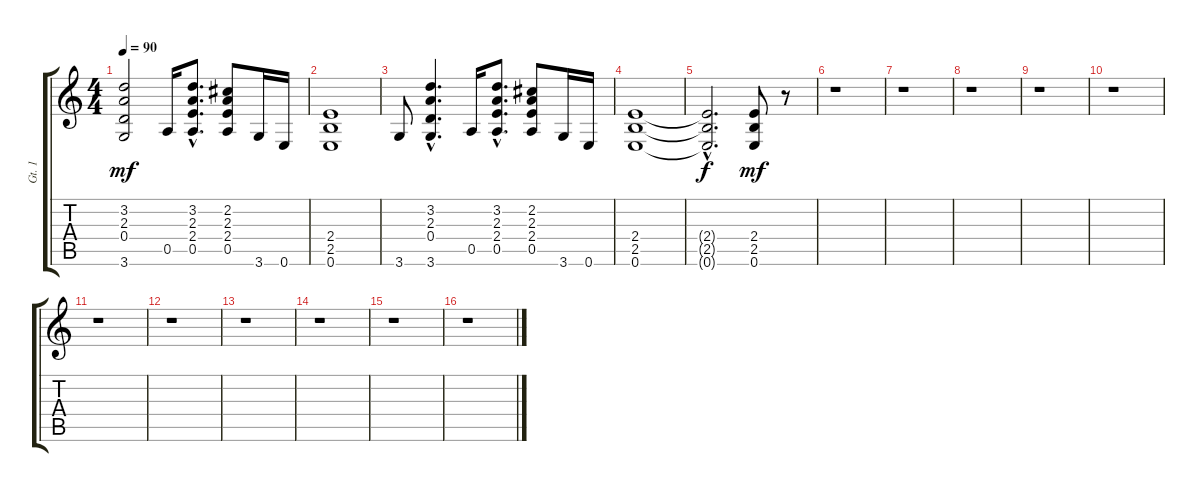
\track ("Gt. 1" "Gt. 1") {instrument distortionguitar}
\staff {score tabs}
\tuning (E4 B3 G3 D3 A2 E2) {hide}
\ts (4 4)
\tempo 90
\clef g2
\ks c
(3.2 2.3 0.4 3.6).2{dy mf} 0.5.16 (3.2{hac} 2.3{hac} 2.4{hac} 0.5{hac}).8{d} (2.2 2.3 2.4 0.5).8 3.6.16 0.6.16 |
(2.4 2.5 0.6).1 |
3.6.8 (3.2{hac} 2.3{hac} 0.4{hac} 3.6{hac}).4{d} 0.5.16 (3.2{hac} 2.3{hac} 2.4{hac} 0.5{hac}).8{d} (2.2 2.3 2.4 0.5).8 3.6.16 0.6.16 |
(2.4 2.5 0.6).1 |
(2.4{hac t} 2.5{hac t} 0.6{hac t}).2{d dy f} (2.4 2.5 0.6).8{dy mf} r.8 |
r.1 |
r.1 |
r.1 |
r.1 |
r.1 |
r.1 |
r.1 |
r.1 |
r.1 |
r.1 |
r.1
